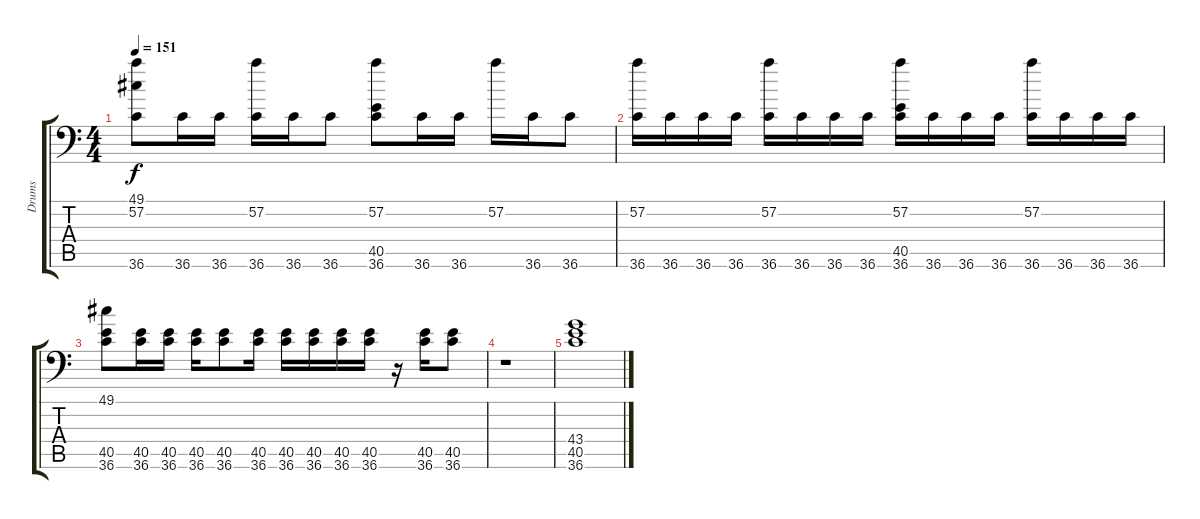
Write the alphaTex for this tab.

\track ("Drums" "Drums") {instrument acousticgrandpiano}
\staff {score tabs}
\tuning (C-1 C-1 C-1 C-1 C-1 C-1) {hide}
\ts (4 4)
\tempo 151
\clef f4
\ks c
(49.1 57.2 36.6).8{dy f} 36.6.16 36.6.16 (57.2 36.6).16 36.6.16 36.6.8 (57.2 40.5 36.6).8 36.6.16 36.6.16 57.2.16 36.6.16 36.6.8 |
(57.2 36.6).16 36.6.16 36.6.16 36.6.16 (57.2 36.6).16 36.6.16 36.6.16 36.6.16 (57.2 40.5 36.6).16 36.6.16 36.6.16 36.6.16 (57.2 36.6).16 36.6.16 36.6.16 36.6.16 |
(49.1 40.5 36.6).8 (40.5 36.6).16 (40.5 36.6).16 (40.5 36.6).16 (40.5 36.6).8 (40.5 36.6).16 (40.5 36.6).16 (40.5 36.6).16 (40.5 36.6).16 (40.5 36.6).16 r.16 (40.5 36.6).16 (40.5 36.6).8 |
r.1 |
(43.4 40.5 36.6).1
